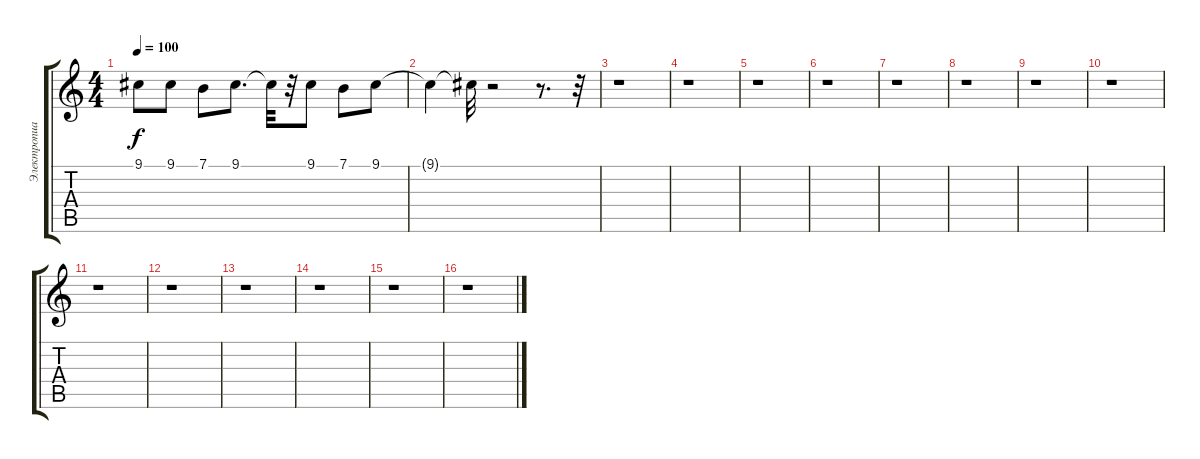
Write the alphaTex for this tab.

\track ("Электропиано" "Электропиа") {instrument vibraphone}
\staff {score tabs}
\tuning (E4 B3 G3 D3 A2 E2) {hide}
\ts (4 4)
\tempo 100
\clef g2
\ks c
9.1.8{dy f} 9.1.8 7.1.8 9.1.8{d} 9.1{t}.32 r.32 9.1.8 7.1.8 9.1.8 |
9.1{t}.4 9.1{t}.32 r.2 r.8{d} r.32 |
r.1 |
r.1 |
r.1 |
r.1 |
r.1 |
r.1 |
r.1 |
r.1 |
r.1 |
r.1 |
r.1 |
r.1 |
r.1 |
r.1
